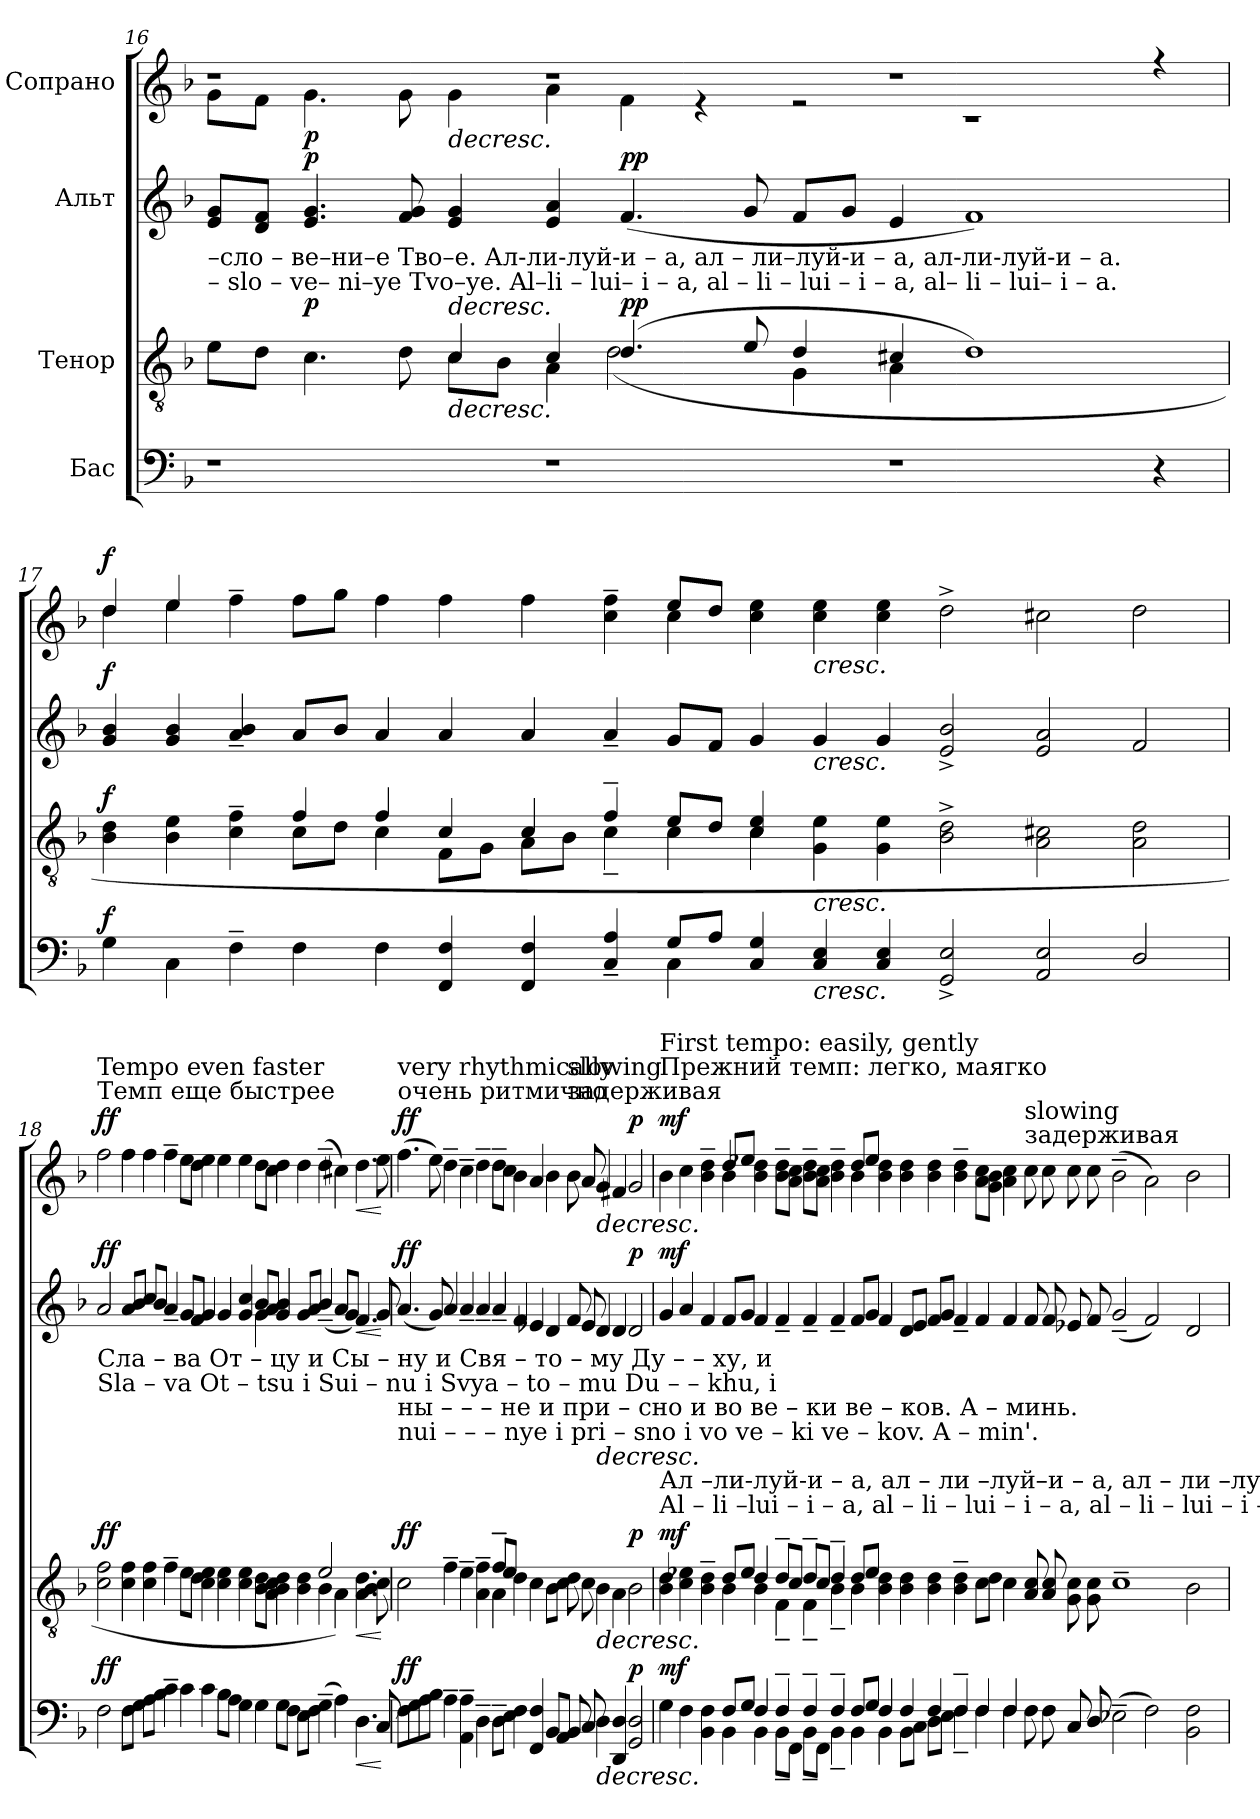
**kern	**dynam	**kern	**dynam	**kern	**dynam	**kern	**dynam
*part4	*part4	*part3	*part3	*part2	*part2	*part1	*part1
*staff4	*staff4	*staff3	*staff3	*staff2	*staff2	*staff1	*staff1
*I"Бас	*	*I"Тенор	*	*I"Альт	*	*I"Сопрано	*
!!LO:PB:g=z
*clefF4	*	*clefGv2	*	*clefG2	*	*clefG2	*
*k[b-]	*	*k[b-]	*	*k[b-]	*	*k[b-]	*
=16	=16	=16	=16	=16	=16	=16	=16
*	*	*^	*	*	*	*^	*
!	!	!	!	!	!LO:TX:b:t=–сло  – ве–ни–е     Тво–е.                                                        Ал-ли-луй-и –  а,  ал –  ли–луй-и  – а,  ал-ли-луй-и  –   а.	!	!	!	!
!	!	!	!	!	!LO:TX:b:t=– slo  –  ve– ni–ye   Tvo–ye.                                                       Al–li – lui– i   –  a,  al  –   li  – lui – i   – a,   al– li – lui– i   –   a.	!	!	!	!
1r	.	8e\L	4ryy	.	8e/ 8g/L	.	1r	8g\L	.
.	.	8d\J	.	.	8d/ 8f/J	.	.	8f\J	.
!	!	!	!	!LO:DY:a	!	!LO:DY:a	!	!	!LO:DY:b
.	.	4.c\	2ryy	p	4.e/ 4.g/	p	.	4.g\	p
.	.	8d\	.	.	8f/ 8g/	.	.	8g\	.
!	!	!	!	!LO:HP:b	!	!LO:HP:b	!	!	!LO:HP:b
.	.	4c/	8c\L	>	4e/ 4g/	>	.	4g\	>
.	.	.	8B-\J	.	.	.	.	.	.
1r	.	4c/	4A\	.	4e/ 4a/	.	1r	4a\	.
!	!	!	!	!LO:DY:a	!	!LO:DY:a	!	!	!
.	.	(4.d/	(2d\	pp	(4.f/	pp	.	4f\	.
.	.	.	.	.	.	.	.	4r	.
.	.	8e/	.	.	8g/	.	.	.	.
.	.	4d/	4G\	.	8f/L	.	.	2r	.
.	.	.	.	.	8g/J	.	.	.	.
1r	.	4c#X/	4A\	.	4e/	.	1r	.	.
.	.	(1d)	2ryy	.	1f)	.	.	1r	.
.	.	.	2ryy	.	.	.	.	.	.
4r	.	.	.	.	.	.	4r	.	.
=17	=17	=17	=17	=17	=17	=17	=17	=17	=17
*^	*	*	*	*	*	*	*	*	*
!	!	!LO:DY:a	!	!	!LO:DY:a	!	!LO:DY:a	!	!	!LO:DY:a
4G\	2ryy	f	4B-\ 4d\	4ryy	f	4g/ 4b-/	f	4dd/	4dd\	f
4C\	.	.	4B-\ 4e\	4ryy	.	4g/ 4b-/	.	4ee/	4ee\	.
4F~\	2ryy	.	4c\~ 4f\~	4ryy	.	4a/~ 4b-/~	.	4ff~\	4ryy	.
4F\	.	.	4f/	8c\L	.	8a/L	.	8ff\L	4ryy	.
.	.	.	.	8d\J	.	8b-/J	.	8gg\J	.	.
4F\	2ryy	.	4f/	4c\	.	4a/	.	4ff\	4ryy	.
4FF/ 4F/	.	.	4c/	8F\L	.	4a/	.	4ff\	4ryy	.
.	.	.	.	8G\J	.	.	.	.	.	.
4FF/ 4F/	2ryy	.	4c/	8A\L	.	4a/	.	4ff\	4ryy	.
.	.	.	.	8B-\J	.	.	.	.	.	.
4C/~ 4A/~	.	.	4f~/	4c~\	.	4a~/	.	4cc\~ 4ff\~	4ryy	.
8G/L	4C\	.	8e/L	4c\	.	8g/L	.	8ee/L	4cc\	.
8A/J	.	.	8d/J	.	.	8f/J	.	8dd/J	.	.
4C/ 4G/	4ryy	.	4c/ 4e/	4c\	.	4g/	.	4cc\ 4ee\	4ryy	.
!	!	!LO:HP:b	!	!	!LO:HP:b	!	!LO:HP:b	!	!	!LO:HP:b
4C/ 4E/	0ryy	<	4G\ 4e\	0ryy	<	4g/	<	4cc\ 4ee\	0ryy	<
4C/ 4E/	.	.	4G\ 4e\	.	.	4g/	.	4cc\ 4ee\	.	.
2GG/^ 2E/^	.	.	2B-\^ 2d\^	.	.	2e/^ 2b-/^	.	2dd^\	.	.
2AA/ 2E/	.	.	2A\ 2c#X\	.	.	2e/ 2a/	.	2cc#X\	.	.
2D/	.	.	2A\ 2d\	.	.	2f/	.	2dd\	.	.
*v	*v	*	*	*	*	*	*	*v	*v	*
*	*	*v	*v	*	*	*	*	*
.	.	.	]	.	]	.	]
!!LO:LB:g=z
=18	=18	=18	=18	=18	=18	=18	=18
*	*	*	*	*	*	*MM170	*
*	*	*^	*	*^	*	*	*
!	!	!	!	!	!	!	!	!LO:TX:a:t=Темп еще быстрее	!
!	!	!	!	!	!	!	!	!LO:TX:a:t=Tempo even faster	!
!	!	!	!	!	!LO:TX:b:t=Сла    –     ва            От     –    цу        и             Сы   –  ну           и         Свя   –    то     –    му          Ду       –       –      ху,           и	!	!	!	!
!	!	!	!	!	!LO:TX:b:t=Sla     –     va             Ot     –    tsu        i               Sui  –   nu           i          Svya  –    to      –    mu         Du       –       –     khu,         i	!	!	!	!
!	!LO:DY:a	!	!	!LO:DY:a	!	!	!LO:DY:a	!	!LO:DY:a
2F\	ff	2c\ 2f\	2ryy	ff	2a/	2ryy	ff	2ff\	ff
8F\L	.	4c\ 4f\	2ryy	.	8a/L	2ryy	.	4ff\	.
8G\J	.	.	.	.	8b-/J	.	.	.	.
8A\L	.	4c\ 4f\	.	.	8cc/L	.	.	4ff\	.
8B-\J	.	.	.	.	8b-/J	.	.	.	.
4c~\	.	4f~\	2ryy	.	4a~/	2ryy	.	4ff~\	.
4c\	.	8e\L	.	.	8g/L	.	.	8ee\L	.
.	.	8d\J	.	.	8f/J	.	.	8dd\J	.
4c\	.	4c\ 4e\	2ryy	.	4g/	2ryy	.	4ee\	.
8B-\L	.	4c\ 4e\	.	.	4g/	.	.	4ee\	.
8A\J	.	.	.	.	.	.	.	.	.
4G\	.	4c\ 4e\	2ryy	.	4g/ 4cc/	4ryy	.	4ee\	.
4G\	.	8B-\ 8d\L	.	.	8b-/L	4g\	.	8dd\L	.
.	.	8A\ 8c\J	.	.	8a/J	.	.	8cc\J	.
8G\L	.	4B-\ 4d\	2ryy	.	4g/ 4b-/	2ryy	.	4dd\	.
8F\J	.	.	.	.	.	.	.	.	.
8E\L	.	4B-\ 4d\	.	.	8g/L	.	.	4dd\	.
8F\J	.	.	.	.	8a/J	.	.	.	.
(4G~\	.	2e/	4B-\	.	(4b-~/	1ryy	.	(4dd~\	.
4A\)	.	.	4A\)	.	8a/L	.	.	4cc#X\)	.
.	.	.	.	.	8g/J)	.	.	.	.
!	!LO:HP:b	!	!	!LO:HP:b	!	!	!LO:HP:b	!	!LO:HP:b
4.D\	<	4.A\ 4.d\	2ryy	<	4.f/	.	<	4.dd\	<
8C/	.	8B-\ 8c\	.	.	8g/	.	.	8ee\	.
*	*	*v	*v	*	*	*	*	*	*
*	*	*	*	*v	*v	*	*	*
.	[	.	[	.	[	.	[
!!LO:LB:g=z
=19	=19	=19	=19	=19	=19	=19	=19
*	*	*^	*	*	*	*	*
!	!	!	!	!	!	!	!LO:TX:a:t=очень ритмично	!
!	!	!	!	!	!	!	!LO:TX:a:t=very rhythmically	!
!	!	!	!	!	!LO:TX:b:t=ны       –       –       –  не           и           при  –  сно             и            во          ве       –     ки    ве – ков.      А     –     минь.	!	!	!
!	!	!	!	!	!LO:TX:b:t=nui      –        –        – nye          i            pri    –   sno              i             vo          ve       –     ki      ve – kov.       A    –      min'.	!	!	!
!	!LO:DY:a	!	!	!LO:DY:a	!	!LO:DY:a	!	!LO:DY:a
8F\L	ff	2c\	4ryy	ff	(4.a/	ff	(4.ff\	ff
8G\	.	.	.	.	.	.	.	.
8A\	.	.	4ryy	.	.	.	.	.
8B-\J	.	.	.	.	8g/)	.	8ee\)	.
4A~\	.	4f~\	4ryy	.	4a/	.	4dd~\	.
4AA\~ 4A\~	.	4e~\	4ryy	.	4a~/	.	4cc~\	.
4D~\	.	4A\~ 4f\~	4ryy	.	4a~/	.	4dd~\	.
8D~\L	.	8f~/L	4A\	.	4a~/	.	8dd~\L	.
8E\J	.	8e/J	.	.	.	.	8cc\J	.
4F\	.	4d\	0ryy	.	4f/	.	4b-\	.
4FF/ 4F/	.	4c\	.	.	4e-X/	.	4a/	.
8BB-/L	.	8B-\L	.	.	4d/	.	4b-\	.
8AA/J	.	8c\J	.	.	.	.	.	.
*	*	*	*	*	*	*	*MM160	*
!	!	!	!	!	!	!	!LO:TX:a:t=задерживая	!
!	!	!	!	!	!	!	!LO:TX:a:t=slowing	!
8BB-/	.	8d\	.	.	8f/	.	8b-\	.
8C/	.	8c\	.	.	8e-/	.	8a/	.
!	!LO:HP:b	!	!	!LO:HP:b	!	!LO:HP:b	!	!LO:HP:b
4D\	>	4B-\	.	>	4d/	>	4g/	>
*	*	*	*	*	*	*	*MM150	*
4DD/ 4D/	.	4A\	.	.	4d/	.	4f#X/	.
!	!LO:DY:a	!	!	!LO:DY:a	!	!LO:DY:a	!	!LO:DY:a
2GG/Z 2D/Z	p	2B-Z\	.	p	2dZ/	p	2gZ/	p
*	*	*v	*v	*	*	*	*	*
.	[	.	[	.	[	.	[
!!LO:PB:g=z
=20	=20	=20	=20	=20	=20	=20	=20
*	*	*	*	*	*	*MM150	*
*^	*	*^	*	*	*	*^	*
!	!	!	!	!	!	!	!	!LO:TX:a:t=Прежний темп&colon;  легко, маягко	!	!
!	!	!	!	!	!	!	!	!LO:TX:a:t=First tempo&colon; easily, gently	!	!
!	!	!	!	!	!	!LO:TX:b:t=Ал –ли-луй-и    –    а,    ал –  ли –луй–и    –  а,   ал  –  ли –луй-и    –  а.   Сла-ва   Те– бе,    Бо       –       –   же.	!	!	!	!
!	!	!	!	!	!	!LO:TX:b:t=Al  –  li –lui – i     –    a,    al   –   li  – lui –  i     –  a,   al  –    li   – lui – i    –   a.   Sla– va   Te –bye,  Bo      –       –  zhe.	!	!	!	!
!	!	!LO:DY:a	!	!	!LO:DY:a	!	!LO:DY:a	!	!	!LO:DY:a
4G\	4ryy	mf	4B-\ 4d\	4ryy	mf	4g/	mf	4b-\	4ryy	mf
4F\	4ryy	.	4c\ 4e-X\	4ryy	.	4a/	.	4cc\	4ryy	.
4BB-\ 4F\	4ryy	.	4B-\~ 4d\~	4ryy	.	4f/	.	4b-\~ 4dd\~	4ryy	.
8F/L	4BB-\	.	8d/L	4B-\	.	8f/L	.	8dd/L	4b-\	.
8G/J	.	.	8e-/J	.	.	8g/J	.	8ee-X/J	.	.
4F/	4BB-\	.	4d/	4B-\	.	4f/	.	4b-\ 4dd\	4ryy	.
4F~/	8BB-~\L	.	8d~/L	4F~\	.	4f~/	.	8b-\~ 8dd\~L	4ryy	.
.	8FF\J	.	8c/J	.	.	.	.	8a\ 8cc\J	.	.
4F~/	8BB-~\L	.	8d~/L	4F~\	.	4f~/	.	8b-\~ 8dd\~L	4ryy	.
.	8FF\J	.	8c/J	.	.	.	.	8a\ 8cc\J	.	.
4F~/	4BB-~\	.	4d~/	4B-~\	.	4f~/	.	4b-\~ 4dd\~	4ryy	.
8F/L	4BB-\	.	8d/L	4B-\	.	8f/L	.	8dd/L	4b-\	.
8G/J	.	.	8e-/J	.	.	8g/J	.	8ee-/J	.	.
4F/	4BB-\	.	4B-\ 4d\	4ryy	.	4f/	.	4b-\ 4dd\	4ryy	.
4F/	8BB-\L	.	4B-\ 4d\	2ryy	.	8d/L	.	4b-\ 4dd\	2ryy	.
.	8C\J	.	.	.	.	8e/J	.	.	.	.
4F/	8D\L	.	4B-\ 4d\	.	.	8f/L	.	4b-\ 4dd\	.	.
.	8E\J	.	.	.	.	8g/J	.	.	.	.
4F~/	4F~\	.	4B-\~ 4d\~	1ryy	.	4f~/	.	4b-\~ 4dd\~	1ryy	.
4F/	4F\	.	8c\L	.	.	4f/	.	8a\ 8cc\L	.	.
.	.	.	8d\J	.	.	.	.	8g\ 8b-\J	.	.
4F/	4F\	.	4c\	.	.	4f/	.	4a\ 4cc\	.	.
*	*	*	*	*	*	*	*	*MM140	*	*
!	!	!	!	!	!	!	!	!LO:TX:a:t=задерживая	!	!
!	!	!	!	!	!	!	!	!LO:TX:a:t=slowing	!	!
8F\	4ryy	.	8A/ 8c/	.	.	8f/	.	8cc\	.	.
8F\	.	.	8A/ 8c/	.	.	8f/	.	8cc\	.	.
8C/	1ryy	.	8G\ 8c\	1ryy	.	8e-X/	.	8cc\	1ryy	.
*	*	*	*	*	*	*	*	*MM135	*	*
8D/	.	.	8G\ 8c\	.	.	8f/	.	8cc\	.	.
(>2E-X~\	.	.	1c~	.	.	(2g~/	.	(>2b-~\	.	.
*	*	*	*	*	*	*	*	*MM125	*	*
2F\)	.	.	.	.	.	2f/)	.	2a\)	.	.
.	2ryy	.	.	2ryy	.	.	.	.	2ryy	.
2BB-\Z 2F\Z	.	.	2B-Z\	.	.	2dZ/	.	2b-Z\	.	.
.	4ryy	.	.	4ryy	.	.	.	.	4ryy	.
*v	*v	*	*	*	*	*	*	*v	*v	*
*	*	*v	*v	*	*	*	*	*
.	]	.	]	.	]	.	]
=	=	=	=	=	=	=	=
*-	*-	*-	*-	*-	*-	*-	*-
